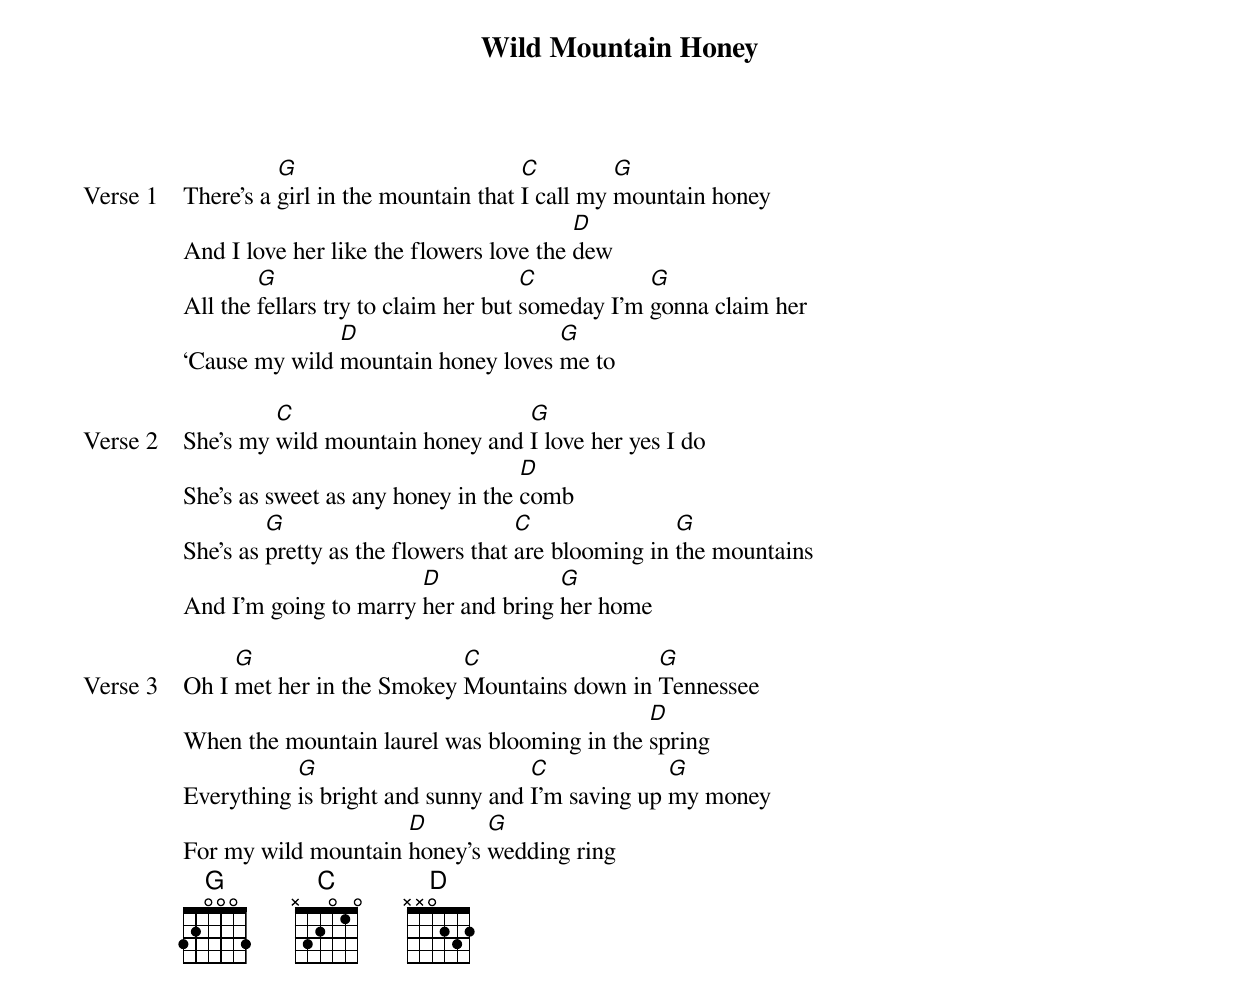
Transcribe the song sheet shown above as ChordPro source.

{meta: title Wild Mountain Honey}
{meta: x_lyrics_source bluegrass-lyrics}
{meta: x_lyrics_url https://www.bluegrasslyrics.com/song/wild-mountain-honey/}
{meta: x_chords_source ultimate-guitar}
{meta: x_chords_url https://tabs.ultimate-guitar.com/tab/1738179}

{start_of_verse: Verse 1}
There’s a [G]girl in the mountain that [C]I call my [G]mountain honey
And I love her like the flowers love the [D]dew
All the [G]fellars try to claim her but [C]someday I’m [G]gonna claim her
‘Cause my wild [D]mountain honey loves [G]me to
{end_of_verse}

{start_of_verse: Verse 2}
She’s my [C]wild mountain honey and [G]I love her yes I do
She’s as sweet as any honey in the [D]comb
She’s as [G]pretty as the flowers that [C]are blooming in [G]the mountains
And I’m going to marry [D]her and bring [G]her home
{end_of_verse}

{start_of_verse: Verse 3}
Oh I [G]met her in the Smokey [C]Mountains down in [G]Tennessee
When the mountain laurel was blooming in the [D]spring
Everything [G]is bright and sunny and [C]I’m saving up [G]my money
For my wild mountain [D]honey’s [G]wedding ring
{end_of_verse}
